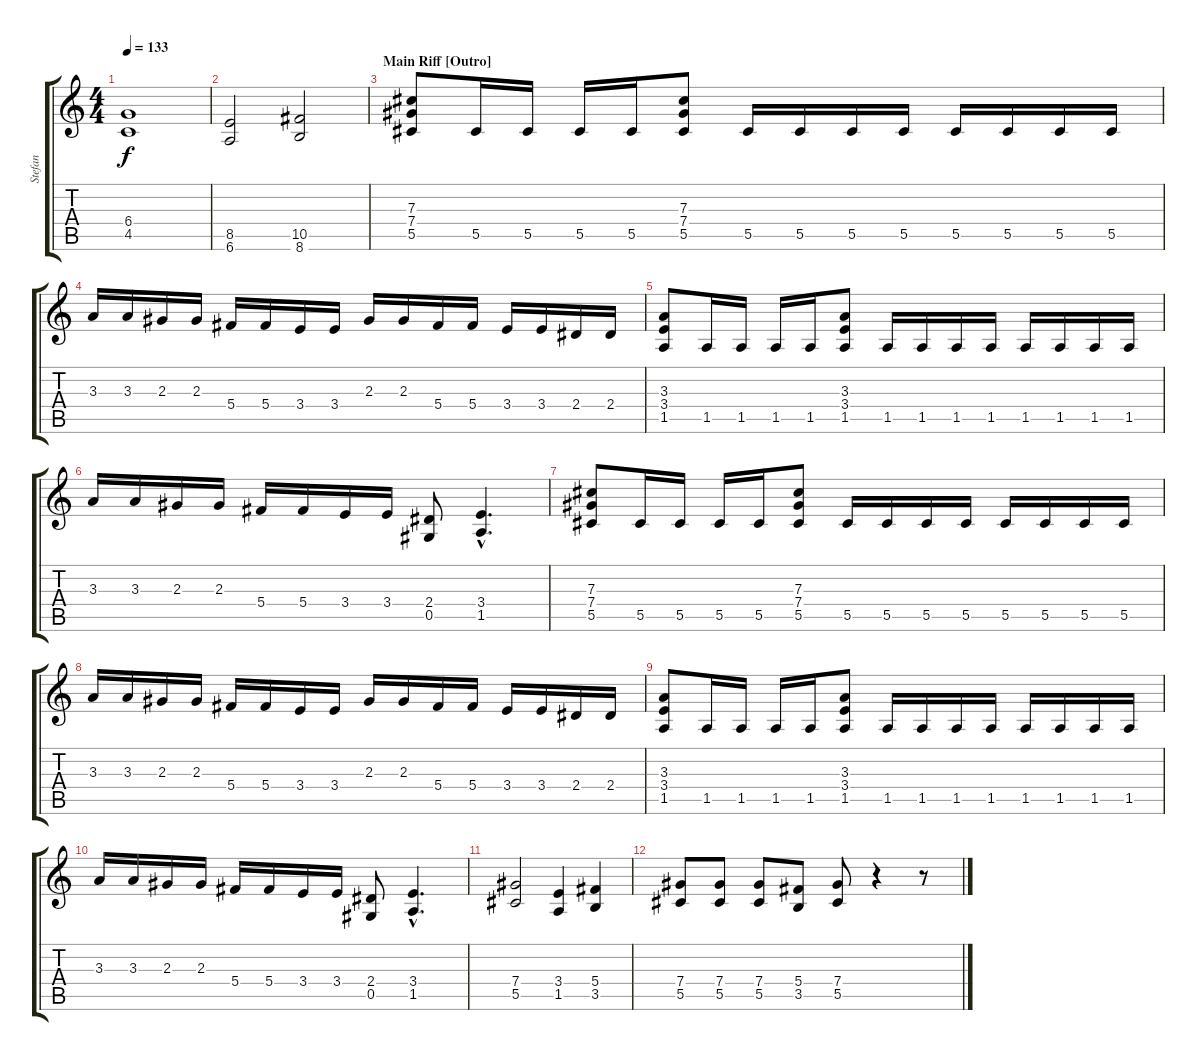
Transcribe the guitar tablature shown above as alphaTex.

\track ("Stefan" "Stefan") {instrument distortionguitar}
\staff {score tabs}
\tuning (Eb4 Bb3 Gb3 Db3 Ab2 Eb2) {hide}
\ts (4 4)
\tempo 133
\clef g2
\ks c
(6.4 4.5).1{dy f} |
(8.5 6.6).2 (10.5 8.6).2 |
\section ("" "Main Riff [Outro]")
(7.3 7.4 5.5).8 5.5.16 5.5.16 5.5.16 5.5.16 (7.3 7.4 5.5).8 5.5.16 5.5.16 5.5.16 5.5.16 5.5.16 5.5.16 5.5.16 5.5.16 |
3.3.16 3.3.16 2.3.16 2.3.16 5.4.16 5.4.16 3.4.16 3.4.16 2.3.16 2.3.16 5.4.16 5.4.16 3.4.16 3.4.16 2.4.16 2.4.16 |
(3.3 3.4 1.5).8 1.5.16 1.5.16 1.5.16 1.5.16 (3.3 3.4 1.5).8 1.5.16 1.5.16 1.5.16 1.5.16 1.5.16 1.5.16 1.5.16 1.5.16 |
3.3.16 3.3.16 2.3.16 2.3.16 5.4.16 5.4.16 3.4.16 3.4.16 (2.4 0.5).8 (3.4{hac} 1.5{hac}).4{d} |
(7.3 7.4 5.5).8 5.5.16 5.5.16 5.5.16 5.5.16 (7.3 7.4 5.5).8 5.5.16 5.5.16 5.5.16 5.5.16 5.5.16 5.5.16 5.5.16 5.5.16 |
3.3.16 3.3.16 2.3.16 2.3.16 5.4.16 5.4.16 3.4.16 3.4.16 2.3.16 2.3.16 5.4.16 5.4.16 3.4.16 3.4.16 2.4.16 2.4.16 |
(3.3 3.4 1.5).8 1.5.16 1.5.16 1.5.16 1.5.16 (3.3 3.4 1.5).8 1.5.16 1.5.16 1.5.16 1.5.16 1.5.16 1.5.16 1.5.16 1.5.16 |
3.3.16 3.3.16 2.3.16 2.3.16 5.4.16 5.4.16 3.4.16 3.4.16 (2.4 0.5).8 (3.4{hac} 1.5{hac}).4{d} |
(7.4 5.5).2 (3.4 1.5).4 (5.4 3.5).4 |
(7.4 5.5).8 (7.4 5.5).8 (7.4 5.5).8 (5.4 3.5).8 (7.4 5.5).8 r.4 r.8
